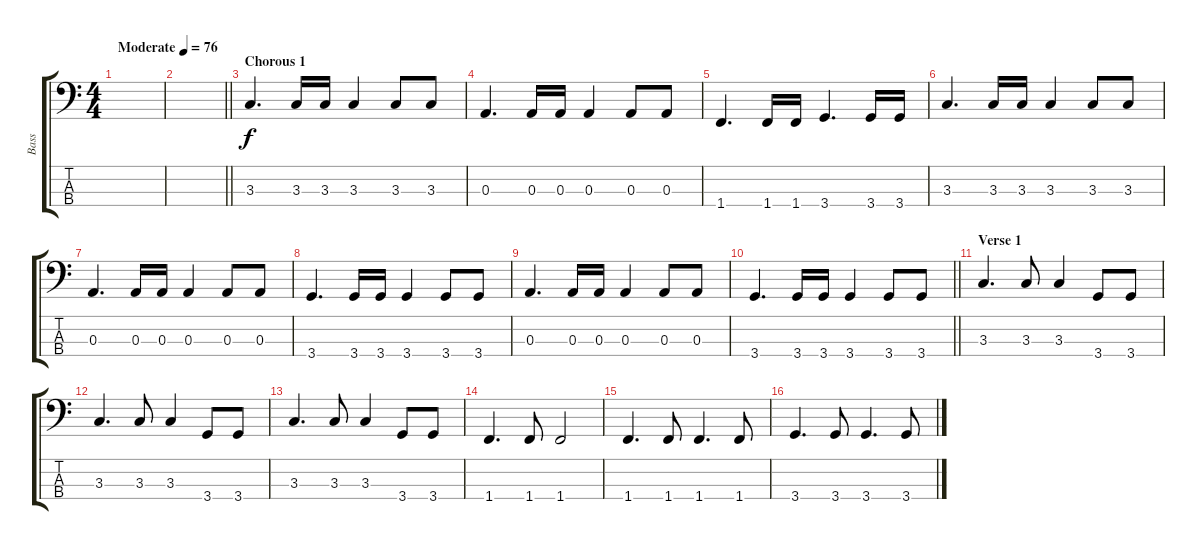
\track ("Bass" "Bass") {instrument electricbassfinger}
\staff {score tabs}
\tuning (G2 D2 A1 E1) {hide}
\ts (4 4)
\tempo (76 "Moderate")
\clef f4
\ks c
|
\barLineRight lightlight
|
\section ("" "Chorous 1")
3.3.4{d} 3.3.16 3.3.16 3.3.4 3.3.8 3.3.8 |
0.3.4{d} 0.3.16 0.3.16 0.3.4 0.3.8 0.3.8 |
1.4.4{d} 1.4.16 1.4.16 3.4.4{d} 3.4.16 3.4.16 |
3.3.4{d} 3.3.16 3.3.16 3.3.4 3.3.8 3.3.8 |
0.3.4{d} 0.3.16 0.3.16 0.3.4 0.3.8 0.3.8 |
3.4.4{d} 3.4.16 3.4.16 3.4.4 3.4.8 3.4.8 |
0.3.4{d} 0.3.16 0.3.16 0.3.4 0.3.8 0.3.8 |
\barLineRight lightlight
3.4.4{d} 3.4.16 3.4.16 3.4.4 3.4.8 3.4.8 |
\section ("" "Verse 1")
3.3.4{d} 3.3.8 3.3.4 3.4.8 3.4.8 |
3.3.4{d} 3.3.8 3.3.4 3.4.8 3.4.8 |
3.3.4{d} 3.3.8 3.3.4 3.4.8 3.4.8 |
1.4.4{d} 1.4.8 1.4.2 |
1.4.4{d} 1.4.8 1.4.4{d} 1.4.8 |
3.4.4{d} 3.4.8 3.4.4{d} 3.4.8
